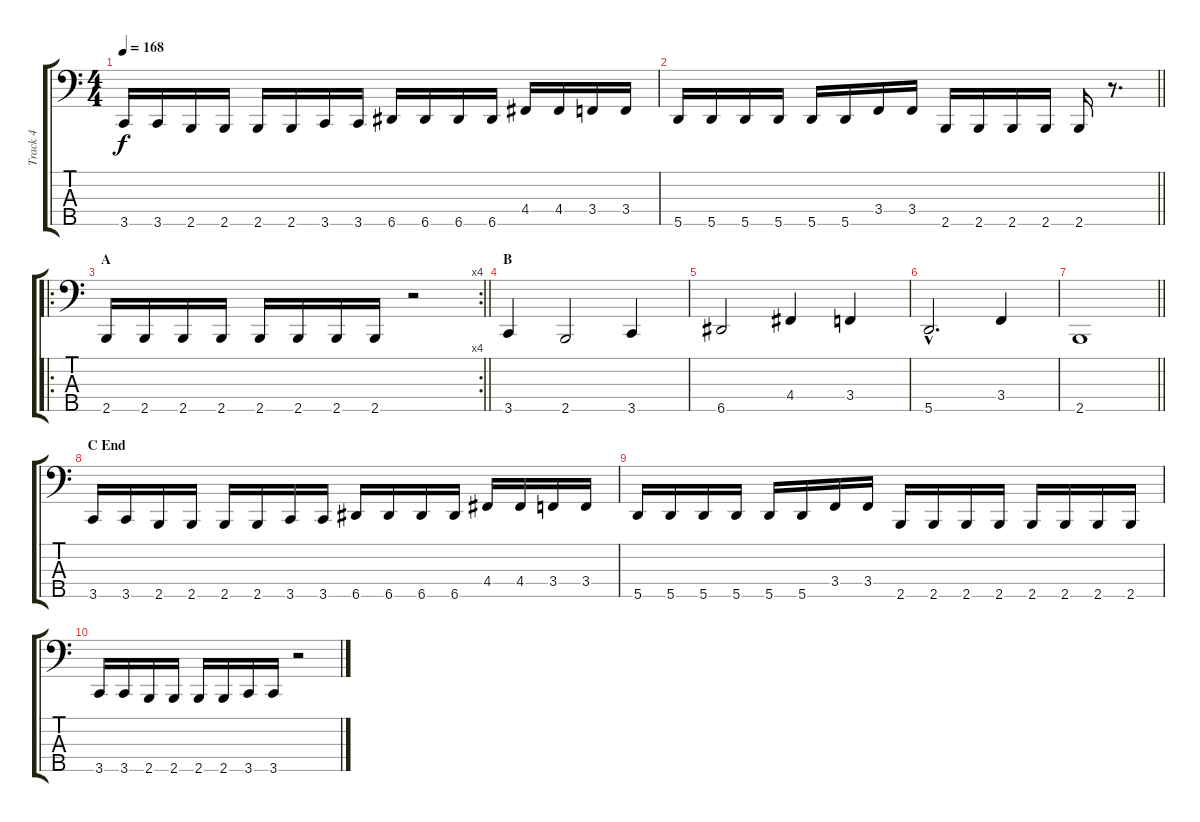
\track ("Track 4" "Track 4") {instrument electricbasspick}
\staff {score tabs}
\tuning (F2 C2 G1 D1 A0) {hide}
\ts (4 4)
\tempo 168
\clef f4
\ks c
3.5.16{dy f} 3.5.16 2.5.16 2.5.16 2.5.16 2.5.16 3.5.16 3.5.16 6.5.16 6.5.16 6.5.16 6.5.16 4.4.16 4.4.16 3.4.16 3.4.16 |
\barLineRight lightlight
5.5.16 5.5.16 5.5.16 5.5.16 5.5.16 5.5.16 3.4.16 3.4.16 2.5.16 2.5.16 2.5.16 2.5.16 2.5.16 r.8{d} |
\ro
\rc 4
\section ("" "A")
\barLineRight lightlight
2.5.16 2.5.16 2.5.16 2.5.16 2.5.16 2.5.16 2.5.16 2.5.16 r.2 |
\section ("" "B")
3.5.4 2.5.2 3.5.4 |
6.5.2 4.4.4 3.4.4 |
5.5{hac}.2{d} 3.4.4 |
\barLineRight lightlight
2.5.1 |
\section ("" "C End")
3.5.16 3.5.16 2.5.16 2.5.16 2.5.16 2.5.16 3.5.16 3.5.16 6.5.16 6.5.16 6.5.16 6.5.16 4.4.16 4.4.16 3.4.16 3.4.16 |
5.5.16 5.5.16 5.5.16 5.5.16 5.5.16 5.5.16 3.4.16 3.4.16 2.5.16 2.5.16 2.5.16 2.5.16 2.5.16 2.5.16 2.5.16 2.5.16 |
3.5.16 3.5.16 2.5.16 2.5.16 2.5.16 2.5.16 3.5.16 3.5.16 r.2
